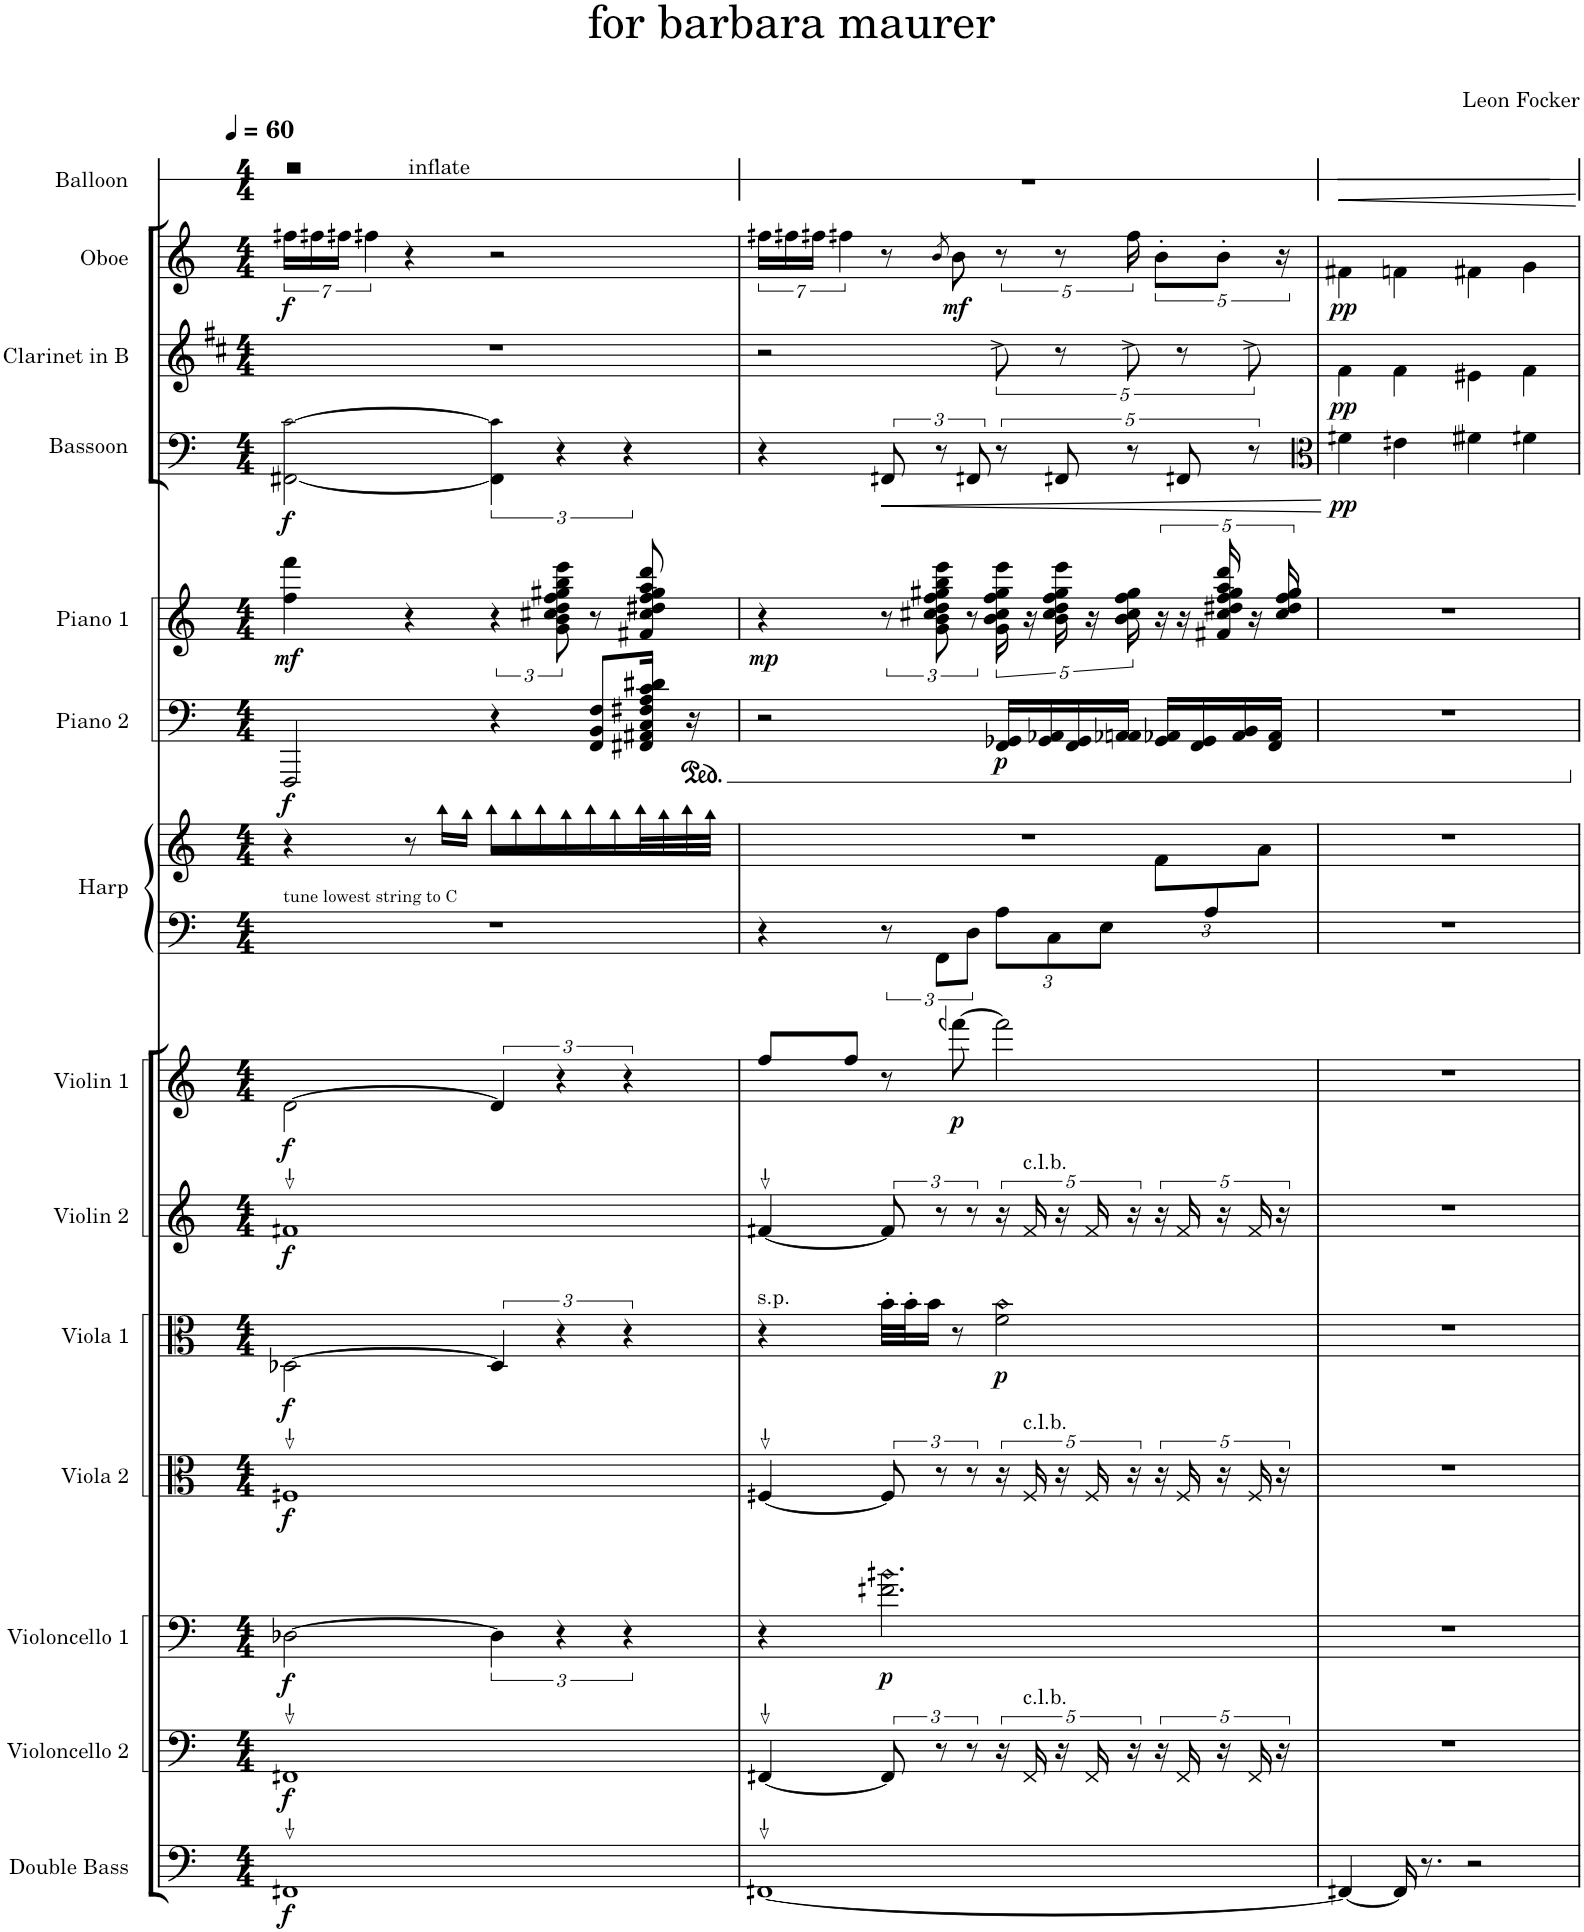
**kern	**dynam	**kern	**dynam	**kern	**dynam	**kern	**dynam	**kern	**dynam	**kern	**dynam	**kern	**dynam	**kern	**kern	**kern	**kern	**dynam	**kern	**dynam	**kern	**dynam	**kern	**dynam	**kern	**kern
*part14	*part14	*part13	*part13	*part12	*part12	*part11	*part11	*part10	*part10	*part9	*part9	*part8	*part8	*part7	*part7	*part6	*part6	*part6	*part5	*part5	*part4	*part4	*part3	*part3	*part2	*part1
*staff16	*staff16	*staff15	*staff15	*staff14	*staff14	*staff13	*staff13	*staff12	*staff12	*staff11	*staff11	*staff10	*staff10	*staff9	*staff8	*staff7	*staff6	*staff6/7	*staff5	*staff5	*staff4	*staff4	*staff3	*staff3	*staff2	*staff1
*I"Double Bass	*	*I"Violoncello 2	*	*I"Violoncello 1	*	*I"Viola 2	*	*I"Viola 1	*	*I"Violin 2	*	*I"Violin 1	*	*I"Harp	*	*I"Piano 1	*	*	*I"Bassoon	*	*I"Clarinet in B	*	*I"Oboe	*	*I"Balloon	*I"atmen
*I'Db.	*	*I'Vc. 2	*	*I'Vc. 1	*	*I'Vla. 2	*	*I'Vla. 1	*	*I'Vl. 2	*	*I'Vl. 1	*	*I'Hp.	*	*I'Pno. 1	*	*	*I'Bsn.	*	*	*	*I'Ob.	*	*I'Bln.	*
*	*	*	*	*	*	*	*	*	*	*	*	*	*	*	*	*	*	*	*	*	*	*	*	*	*stria1	*stria1
*clefF4	*	*clefF4	*	*clefF4	*	*clefC3	*	*clefC3	*	*clefG2	*	*clefG2	*	*clefF4	*clefG2	*clefF4	*clefG2	*	*clefF4	*	*clefG2	*	*clefG2	*	*clefG2	*clefG2
*Trd7c12	*	*	*	*	*	*	*	*	*	*	*	*	*	*	*	*	*	*	*	*	*Trd1c2	*	*	*	*Trd-7c-12	*
*k[]	*	*k[]	*	*k[]	*	*k[]	*	*k[]	*	*k[]	*	*k[]	*	*k[]	*k[]	*k[]	*k[]	*	*k[]	*	*k[f#c#]	*	*k[]	*	*k[]	*k[]
*M4/4	*	*M4/4	*	*M4/4	*	*M4/4	*	*M4/4	*	*M4/4	*	*M4/4	*	*M4/4	*M4/4	*M4/4	*M4/4	*	*M4/4	*	*M4/4	*	*M4/4	*	*M4/4	*M4/4
*MM60	*	*MM60	*	*MM60	*	*MM60	*	*MM60	*	*MM60	*	*MM60	*	*MM60	*MM60	*MM60	*MM60	*	*MM60	*	*MM60	*	*MM60	*	*MM60	*MM60
=1	=1	=1	=1	=1	=1	=1	=1	=1	=1	=1	=1	=1	=1	=1	=1	=1	=1	=1	=1	=1	=1	=1	=1	=1	=1	=1
!	!	!	!	!	!	!	!	!	!	!	!	!	!	!	!	!	!	!	!	!	!	!	!	!	!LO:TX:a:t=inflate	!
!	!	!	!	!	!	!	!	!	!	!	!	!	!	!LO:TX:a:t=tune lowest string to C	!	!	!	!	!	!	!	!	!	!	!	!
!	!LO:DY:b	!	!LO:DY:b	!	!LO:DY:b	!	!LO:DY:b	!	!LO:DY:b	!	!LO:DY:b	!	!LO:DY:b	!	!	!	!	!LO:DY:b=2	!	!	!	!	!	!	!	!
!	!	!	!	!	!	!	!	!	!	!	!	!	!	!	!	!	!	!LO:DY:n=1:b	!	!LO:DY:b	!	!	!	!LO:DY:b	!	!
1FFn	f	1FFn	f	[2D-X\	f	1Fn	f	[2D-X\	f	1fn	f	[2d\	f	1r	4r	2FFF/	4ff\ 4fff\	f mf	[2FF#X\ [2c!\	f	1r	.	28ffn\LL	f	1ryy	1r
.	.	.	.	.	.	.	.	.	.	.	.	.	.	.	.	.	.	.	.	.	.	.	28ffn\	.	.	.
.	.	.	.	.	.	.	.	.	.	.	.	.	.	.	.	.	.	.	.	.	.	.	28ffn\JJ	.	.	.
.	.	.	.	.	.	.	.	.	.	.	.	.	.	.	.	.	.	.	.	.	.	.	7ffn\	.	.	.
.	.	.	.	.	.	.	.	.	.	.	.	.	.	.	8r	.	4r	.	.	.	.	.	4r	.	.	.
.	.	.	.	.	.	.	.	.	.	.	.	.	.	.	16bb\LL	.	.	.	.	.	.	.	.	.	.	.
.	.	.	.	.	.	.	.	.	.	.	.	.	.	.	16aa\JJ	.	.	.	.	.	.	.	.	.	.	.
.	.	.	.	6D-\]	.	.	.	6D-/]	.	.	.	6d/]	.	.	16bb\LL	4r	6r	.	6FF#\] 6c!\]	.	.	.	2r	.	.	.
.	.	.	.	.	.	.	.	.	.	.	.	.	.	.	16aa\	.	.	.	.	.	.	.	.	.	.	.
.	.	.	.	.	.	.	.	.	.	.	.	.	.	.	16bb\	.	.	.	.	.	.	.	.	.	.	.
.	.	.	.	6r	.	.	.	6r	.	.	.	6r	.	.	.	.	12g\ 12b\ 12cc#X\ 12dd\ 12ff\ 12gg#X\ 12bb\ 12eee\	.	6r	.	.	.	.	.	.	.
.	.	.	.	.	.	.	.	.	.	.	.	.	.	.	16aa\	.	.	.	.	.	.	.	.	.	.	.
.	.	.	.	.	.	.	.	.	.	.	.	.	.	.	16bb\	8FF/ 8BB/ 8F/L	8r	.	.	.	.	.	.	.	.	.
.	.	.	.	.	.	.	.	.	.	.	.	.	.	.	16aa\	.	.	.	.	.	.	.	.	.	.	.
.	.	.	.	6r	.	.	.	6r	.	.	.	6r	.	.	.	.	.	.	6r	.	.	.	.	.	.	.
.	.	.	.	.	.	.	.	.	.	.	.	.	.	.	32bb\L	16FF#X/ 16AA#X/ 16C/ 16F#X/ 16A/ 16c/ 16d#X/Jk	8f#X/ 8cc#/ 8dd#X/ 8ff/ 8gg#/ 8aa/ 8ddd/	.	.	.	.	.	.	.	.	.
.	.	.	.	.	.	.	.	.	.	.	.	.	.	.	32aa\	.	.	.	.	.	.	.	.	.	.	.
.	.	.	.	.	.	.	.	.	.	.	.	.	.	.	32bb\	16r	.	.	.	.	.	.	.	.	.	.
.	.	.	.	.	.	.	.	.	.	.	.	.	.	.	32aa\JJJ	.	.	.	.	.	.	.	.	.	.	.
=2-	=2-	=2-	=2-	=2-	=2-	=2-	=2-	=2-	=2-	=2-	=2-	=2-	=2-	=2-	=2-	=2-	=2-	=2-	=2-	=2-	=2-	=2-	=2-	=2-	=2-	=2-
*	*	*	*	*^	*	*	*	*^	*	*	*	*	*	*	*^	*	*	*	*	*	*	*	*	*	*	*
!	!	!	!	!	!	!	!	!	!LO:TX:a:t=s.p.	!	!	!	!	!	!	!	!	!	!	!	!	!	!	!	!	!	!	!	!
!	!	!	!	!	!	!	!	!	!	!	!	!	!	!	!	!	!	!	!	!	!LO:DY:b	!	!	!	!	!	!	!	!
[1FFn	.	[4FFn/	.	4r	4ryy	.	[4Fn/	.	4r	2ryy	.	[4fn/	.	8ff/L	.	4r	1r	2.ryy	2r	4r	mp	4r	.	2r	.	28ffn\LL	.	1r	1r
.	.	.	.	.	.	.	.	.	.	.	.	.	.	.	.	.	.	.	.	.	.	.	.	.	.	28ffn\	.	.	.
.	.	.	.	.	.	.	.	.	.	.	.	.	.	.	.	.	.	.	.	.	.	.	.	.	.	28ffn\JJ	.	.	.
.	.	.	.	.	.	.	.	.	.	.	.	.	.	.	.	.	.	.	.	.	.	.	.	.	.	7ffn\	.	.	.
.	.	.	.	.	.	.	.	.	.	.	.	.	.	8ff/J	.	.	.	.	.	.	.	.	.	.	.	.	.	.	.
!	!	!	!	!LO:N:n=2:head=diamond	!	!LO:DY:b	!	!	!	!	!	!	!	!	!	!	!	!	!	!	!	!	!LO:HP:b	!	!	!	!	!	!
.	.	12FFn/]	.	2.fn\ 2.bn\	2.fffn	p	12Fn/]	.	32b'\LLL	.	.	12fn/]	.	8r	.	12r	.	.	.	12r	.	12FFn/	<	.	.	8r	.	.	.
.	.	.	.	.	.	.	.	.	32b'\J	.	.	.	.	.	.	.	.	.	.	.	.	.	.	.	.	.	.	.	.
.	.	.	.	.	.	.	.	.	16b\JJ	.	.	.	.	.	.	.	.	.	.	.	.	.	.	.	.	.	.	.	.
.	.	12r	.	.	.	.	12r	.	.	.	.	12r	.	.	.	12FF\L	.	.	.	12g\ 12b\ 12cc#X\ 12dd\ 12ff\ 12gg#X\ 12bb\ 12eee\	.	12r	.	.	.	.	.	.	.
.	.	.	.	.	.	.	.	.	.	.	.	.	.	.	.	.	.	.	.	.	.	.	.	.	.	8qb/	.	.	.
!	!	!	!	!	!	!	!	!	!	!	!	!	!	!	!LO:DY:b	!	!	!	!	!	!	!	!	!	!	!	!LO:DY:b	!	!
.	.	.	.	.	.	.	.	.	8r	.	.	.	.	[8fffn\	p	.	.	.	.	.	.	.	.	.	.	8b\	mf	.	.
.	.	12r	.	.	.	.	12r	.	.	.	.	12r	.	.	.	12D\J	.	.	.	12r	.	12FFn/	.	.	.	.	.	.	.
!	!	!	!	!	!	!	!	!	!LO:N:n=2:head=diamond	!	!	!	!	!	!	!	!	!	!	!	!	!	!	!	!	!	!	!	!
*	*	*	*	*	*	*	*	*	*	*	*	*	*	*	*	*Xbrackettup	*	*	*	*	*	*	*	*	*	*	*	*	*
!	!	!	!	!	!	!	!	!	!	!	!LO:DY:b	!	!	!	!	!	!	!	!	!	!LO:DY:b=2	!	!	!	!	!	!	!	!
.	.	20r	.	.	.	.	20r	.	2f\ 2b\	2fff	p	20r	.	2fff\]	.	12A\L	.	.	16FF/ 16GG-X/LL	20g\ 20b\ 20cc#\ 20ff\ 20gg#\ 20eee\	p	10r	.	10dd\	.	10r	.	.	.
!	!	!	!	!	!	!	!	!	!	!	!	!LO:TX:a:t=c.l.b.	!	!	!	!	!	!	!	!	!	!	!	!	!	!	!	!	!
!	!	!	!	!	!	!	!LO:TX:a:t=c.l.b.	!	!	!	!	!	!	!	!	!	!	!	!	!	!	!	!	!	!	!	!	!	!
!	!	!LO:TX:a:t=c.l.b.	!	!	!	!	!	!	!	!	!	!	!	!	!	!	!	!	!	!	!	!	!	!	!	!	!	!	!
.	.	20FF`/	.	.	.	.	20F`/	.	.	.	.	20f`/	.	.	.	.	.	.	.	20r	.	.	.	.	.	.	.	.	.
.	.	.	.	.	.	.	.	.	.	.	.	.	.	.	.	.	.	.	16GG-/ 16AA-X/	.	.	.	.	.	.	.	.	.	.
.	.	.	.	.	.	.	.	.	.	.	.	.	.	.	.	12C\	.	.	.	.	.	.	.	.	.	.	.	.	.
.	.	20r	.	.	.	.	20r	.	.	.	.	20r	.	.	.	.	.	.	.	20b\ 20cc#\ 20dd\ 20ff\ 20gg#\ 20eee\	.	10FFn/	.	10r	.	10r	.	.	.
.	.	.	.	.	.	.	.	.	.	.	.	.	.	.	.	.	.	.	16FF/ 16GG-/	.	.	.	.	.	.	.	.	.	.
.	.	20FF`/	.	.	.	.	20F`/	.	.	.	.	20f`/	.	.	.	.	.	.	.	20r	.	.	.	.	.	.	.	.	.
.	.	.	.	.	.	.	.	.	.	.	.	.	.	.	.	12E\J	.	.	.	.	.	.	.	.	.	.	.	.	.
.	.	.	.	.	.	.	.	.	.	.	.	.	.	.	.	.	.	.	16AA-X/ 16AAn/JJ	.	.	.	.	.	.	.	.	.	.
.	.	20r	.	.	.	.	20r	.	.	.	.	20r	.	.	.	.	.	.	.	20b\ 20cc#\ 20ff\ 20gg#\	.	10r	.	10dd\	.	20ff\	.	.	.
*	*	*	*	*	*	*	*	*	*	*	*	*	*	*	*	*	*	*Xbrackettup	*	*	*	*	*	*	*	*	*	*	*
.	.	20r	.	.	.	.	20r	.	.	.	.	20r	.	.	.	12ryy	.	12f\L	16GG-/ 16AA-X/LL	20r	.	.	.	.	.	10b'\L	.	.	.
.	.	20FF`/	.	.	.	.	20F`/	.	.	.	.	20f`/	.	.	.	.	.	.	.	20r	.	10FFn/	.	10r	.	.	.	.	.
.	.	.	.	.	.	.	.	.	.	.	.	.	.	.	.	.	.	.	16FF/ 16GG-/	.	.	.	.	.	.	.	.	.	.
.	.	.	.	.	.	.	.	.	.	.	.	.	.	.	.	12A/	.	12ryy	.	.	.	.	.	.	.	.	.	.	.
.	.	20r	.	.	.	.	20r	.	.	.	.	20r	.	.	.	.	.	.	.	20f#X/ 20cc#/ 20dd#X/ 20ff/ 20gg#/ 20aa/ 20ddd/	.	.	.	.	.	10b'\J	.	.	.
.	.	.	.	.	.	.	.	.	.	.	.	.	.	.	.	.	.	.	16AA-/ 16BB/	.	.	.	.	.	.	.	.	.	.
.	.	20FF`/	.	.	.	.	20F`/	.	.	.	.	20f`/	.	.	.	.	.	.	.	20r	.	10r	.	10dd\	.	.	.	.	.
.	.	.	.	.	.	.	.	.	.	.	.	.	.	.	.	12ryy	.	12a\J	.	.	.	.	.	.	.	.	.	.	.
.	.	.	.	.	.	.	.	.	.	.	.	.	.	.	.	.	.	.	16FF/ 16AA-/JJ	.	.	.	.	.	.	.	.	.	.
.	.	20r	.	.	.	.	20r	.	.	.	.	20r	.	.	.	.	.	.	.	20cc#/ 20dd#/ 20ff/ 20gg#/	.	.	.	.	.	20r	.	.	.
*	*	*	*	*v	*v	*	*	*	*v	*v	*	*	*	*	*	*	*v	*v	*	*	*	*	*	*	*	*	*	*	*
.	.	.	.	.	.	.	.	.	.	.	.	.	.	.	.	.	.	.	.	[	.	.	.	.	.	.
=3-	=3-	=3-	=3-	=3-	=3-	=3-	=3-	=3-	=3-	=3-	=3-	=3-	=3-	=3-	=3-	=3-	=3-	=3-	=3-	=3-	=3-	=3-	=3-	=3-	=3-	=3-
*	*	*	*	*	*	*	*	*	*	*	*	*	*	*	*	*	*	*	*clefC3	*	*	*	*	*	*	*
*	*	*	*	*	*	*	*	*	*	*	*	*	*	*	*	*	*	*	*	*	*	*	*	*	*^	*
!	!	!	!	!	!	!	!	!	!	!	!	!	!	!	!	!	!	!	!	!LO:DY:b	!	!LO:DY:b	!	!LO:DY:b	!	!	!
4FFn/_	.	1r	.	1r	.	1r	.	1r	.	1r	.	1r	.	1r	1r	1r	1r	.	4fn\	pp	4f#\	pp	4f#X\	pp	2.ff	1ff	1r
16FFn/]	.	.	.	.	.	.	.	.	.	.	.	.	.	.	.	.	.	.	4en\	.	4f#\	.	4fn\	.	.	.	.
8.r	.	.	.	.	.	.	.	.	.	.	.	.	.	.	.	.	.	.	.	.	.	.	.	.	.	.	.
2r	.	.	.	.	.	.	.	.	.	.	.	.	.	.	.	.	.	.	4fn\	.	4e#X\	.	4f#X\	.	.	.	.
.	.	.	.	.	.	.	.	.	.	.	.	.	.	.	.	.	.	.	4fn\	.	4f#\	.	4g\	.	4ff	.	.
*	*	*	*	*	*	*	*	*	*	*	*	*	*	*	*	*	*	*	*	*	*	*	*	*	*v	*v	*
=-	=-	=-	=-	=-	=-	=-	=-	=-	=-	=-	=-	=-	=-	=-	=-	=-	=-	=-	=-	=-	=-	=-	=-	=-	=-	=-
*-	*-	*-	*-	*-	*-	*-	*-	*-	*-	*-	*-	*-	*-	*-	*-	*-	*-	*-	*-	*-	*-	*-	*-	*-	*-	*-
